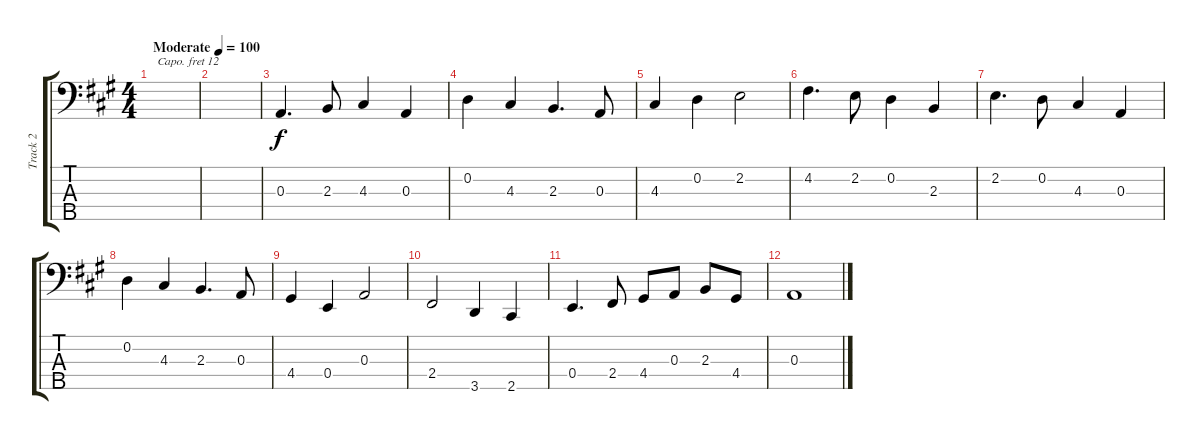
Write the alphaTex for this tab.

\track ("Track 2" "Track 2") {instrument acousticgrandpiano}
\staff {score tabs}
\capo 12
\tuning (G2 D2 A1 E1 B0) {hide}
\ts (4 4)
\tempo (100 "Moderate")
\clef f4
\ks a
|
|
0.3.4{d} 2.3.8 4.3.4 0.3.4 |
0.2.4 4.3.4 2.3.4{d} 0.3.8 |
4.3.4 0.2.4 2.2.2 |
4.2.4{d} 2.2.8 0.2.4 2.3.4 |
2.2.4{d} 0.2.8 4.3.4 0.3.4 |
0.2.4 4.3.4 2.3.4{d} 0.3.8 |
4.4.4 0.4.4 0.3.2 |
2.4.2 3.5.4 2.5.4 |
0.4.4{d} 2.4.8 4.4.8 0.3.8 2.3.8 4.4.8 |
0.3.1
